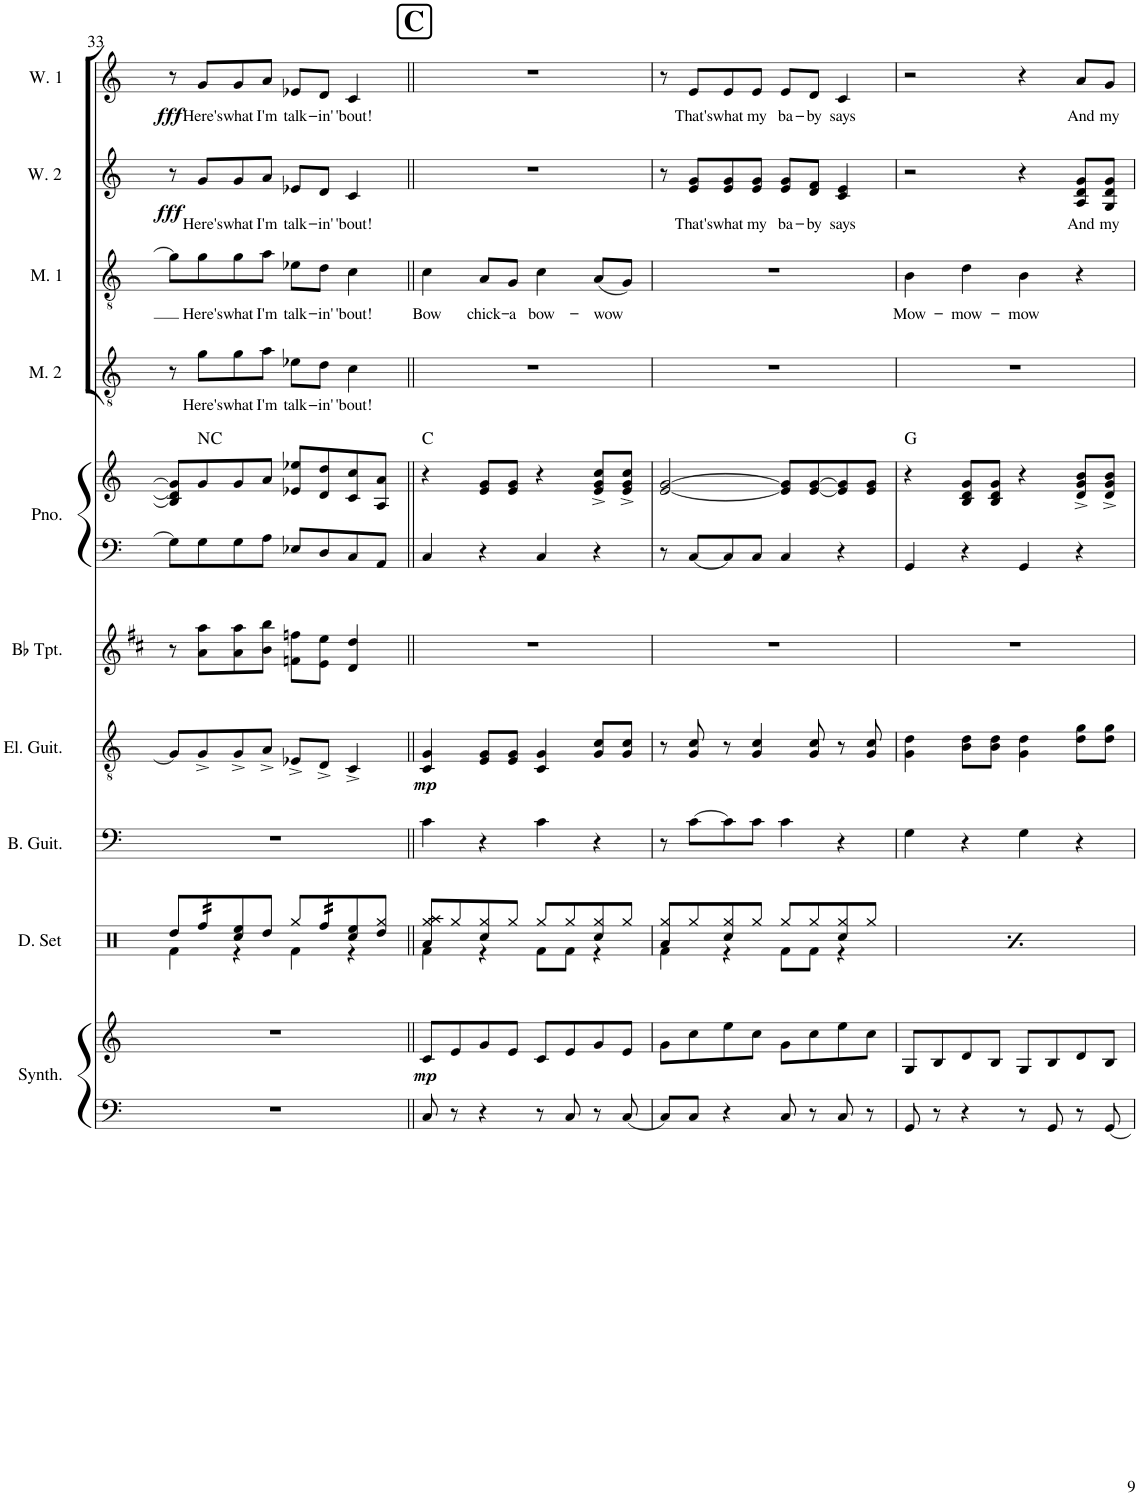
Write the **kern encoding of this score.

**kern	**kern	**dynam	**kern	**kern	**dynam	**kern	**kern	**kern	**harte	**kern	**text	**kern	**text	**kern	**text	**dynam	**kern	**text	**dynam
*part9	*part9	*part9	*part8	*part7	*part7	*part6	*part5	*part5	*part5	*part4	*part4	*part3	*part3	*part2	*part2	*part2	*part1	*part1	*part1
*staff11	*staff10	*staff10/11	*staff9	*staff8	*staff8	*staff7	*staff6	*staff5	*	*staff4	*staff4	*staff3	*staff3	*staff2	*staff2	*staff2	*staff1	*staff1	*staff1
*I"Brightness Synthesizer	*	*	*I"Bass Guitar	*I"Electric Guitar	*	*I"Bb Trumpet	*I"Piano	*	*	*I"Men 2	*	*I"Men 1	*	*I"Women 2	*	*	*I"Women 1	*	*
*I'Synth.	*	*	*I'B. Guit.	*I'El. Guit.	*	*I'Bb Tpt.	*I'Pno.	*	*	*I'M. 2	*	*I'M. 1	*	*I'W. 2	*	*	*I'W. 1	*	*
!!LO:PB:g=z
*clefF4	*clefG2	*	*clefF4	*clefGv2	*	*clefG2	*clefF4	*clefG2	*	*clefGv2	*	*clefGv2	*	*clefG2	*	*	*clefG2	*	*
*	*	*	*Trd7c12	*	*	*Trd1c2	*	*	*	*	*	*	*	*	*	*	*	*	*
*k[]	*k[]	*	*k[]	*k[]	*	*k[f#c#]	*k[]	*k[]	*	*k[]	*	*k[]	*	*k[]	*	*	*k[]	*	*
*M4/4	*M4/4	*	*M4/4	*M4/4	*	*M4/4	*M4/4	*M4/4	*	*M4/4	*	*M4/4	*	*M4/4	*	*	*M4/4	*	*
=33	=33	=33	=33	=33	=33	=33	=33	=33	=33	=33	=33	=33	=33	=33	=33	=33	=33	=33	=33
!	!	!	!	!	!	!	!	!	!	!	!	!	!	!	!	!LO:DY:b	!	!	!LO:DY:b
1r	1r	.	1r	8G/L]	.	8r	8G\L]	8B/] 8d/] 8g/]L	.	8r	.	8g\L]	.	8r	.	fff	8r	.	fff
!	!	!	!	!	!	!	!	!	!LO:H:kt=NC	!	!LO:LY:b	!	!LO:LY:b	!	!LO:LY:b	!	!	!LO:LY:b	!
.	.	.	.	8G^/	.	8a\ 8aa\L	8G\	8g/	N	8g\L	Here's	8g\	Here's	8g/L	Here's	.	8g/L	Here's	.
!	!	!	!	!	!	!	!	!	!	!	!LO:LY:b	!	!LO:LY:b	!	!LO:LY:b	!	!	!LO:LY:b	!
.	.	.	.	8G^/	.	8a\ 8aa\	8G\	8g/	.	8g\	what	8g\	what	8g/	what	.	8g/	what	.
!	!	!	!	!	!	!	!	!	!	!	!LO:LY:b	!	!LO:LY:b	!	!LO:LY:b	!	!	!LO:LY:b	!
.	.	.	.	8A^/J	.	8b\ 8bb\J	8A\J	8a/J	.	8a\J	I'm	8a\J	I'm	8a/J	I'm	.	8a/J	I'm	.
!	!	!	!	!	!	!	!	!	!	!	!LO:LY:b	!	!LO:LY:b	!	!LO:LY:b	!	!	!LO:LY:b	!
.	.	.	.	8E-X^/L	.	8fn\ 8ffn\L	8E-X/L	8e-X/ 8ee-X/L	.	8e-X\L	talk-	8e-X\L	talk-	8e-X/L	talk-	.	8e-X/L	talk-	.
!	!	!	!	!	!	!	!	!	!	!	!LO:LY:b	!	!LO:LY:b	!	!LO:LY:b	!	!	!LO:LY:b	!
.	.	.	.	8D^/J	.	8e\ 8ee\J	8D/	8d/ 8dd/	.	8d\J	-in'	8d\J	-in'	8d/J	-in'	.	8d/J	-in'	.
!	!	!	!	!	!	!	!	!	!	!	!LO:LY:b	!	!LO:LY:b	!	!LO:LY:b	!	!	!LO:LY:b	!
.	.	.	.	4C^/	.	4d/ 4dd/	8C/	8c/ 8cc/	.	4c\	'bout!	4c\	'bout!	4c/	'bout!	.	4c/	'bout!	.
.	.	.	.	.	.	.	8AA/J	8A/ 8a/J	.	.	.	.	.	.	.	.	.	.	.
!!LO:REH:place=s1:a:B:cj:fs=14:t=C
=34||	=34||	=34||	=34||	=34||	=34||	=34||	=34||	=34||	=34||	=34||	=34||	=34||	=34||	=34||	=34||	=34||	=34||	=34||	=34||
!	!	!LO:DY:b	!	!	!LO:DY:b	!	!	!	!	!	!	!	!LO:LY:b	!	!	!	!	!	!
8C/	8c/L	mp	4c\	4C/ 4G/	mp	1r	4C/	4r	C:maj	1r	.	4c\	Bow	1r	.	.	1r	.	.
8r	8e/	.	.	.	.	.	.	.	.	.	.	.	.	.	.	.	.	.	.
!	!	!	!	!	!	!	!	!	!	!	!	!	!LO:LY:b	!	!	!	!	!	!
4r	8g/	.	4r	8E/ 8G/L	.	.	4r	8e/ 8g/L	.	.	.	8A/L	chick-	.	.	.	.	.	.
!	!	!	!	!	!	!	!	!	!	!	!	!	!LO:LY:b	!	!	!	!	!	!
.	8e/J	.	.	8E/ 8G/J	.	.	.	8e/ 8g/J	.	.	.	8G/J	-a	.	.	.	.	.	.
!	!	!	!	!	!	!	!	!	!	!	!	!	!LO:LY:b	!	!	!	!	!	!
8r	8c/L	.	4c\	4C/ 4G/	.	.	4C/	4r	.	.	.	4c\	bow-	.	.	.	.	.	.
8C/	8e/	.	.	.	.	.	.	.	.	.	.	.	.	.	.	.	.	.	.
!	!	!	!	!	!	!	!	!	!	!	!	!	!LO:LY:b	!	!	!	!	!	!
8r	8g/	.	4r	8G/ 8c/L	.	.	4r	8e/^ 8g/^ 8cc/^L	.	.	.	(8A/L	-wow	.	.	.	.	.	.
[8C/	8e/J	.	.	8G/ 8c/J	.	.	.	8e/^ 8g/^ 8cc/^J	.	.	.	8G/J)	.	.	.	.	.	.	.
=35	=35	=35	=35	=35	=35	=35	=35	=35	=35	=35	=35	=35	=35	=35	=35	=35	=35	=35	=35
8C/L]	8g\L	.	8r	8r	.	1r	8r	[2e/ [2g/	.	1r	.	1r	.	8r	.	.	8r	.	.
!	!	!	!	!	!	!	!	!	!	!	!	!	!	!	!LO:LY:b	!	!	!LO:LY:b	!
8C/J	8cc\	.	[8c\L	8G/ 8c/	.	.	[8C/L	.	.	.	.	.	.	8e/ 8g/L	That's	.	8e/L	That's	.
!	!	!	!	!	!	!	!	!	!	!	!	!	!	!	!LO:LY:b	!	!	!LO:LY:b	!
4r	8ee\	.	8c\]	8r	.	.	8C/]	.	.	.	.	.	.	8e/ 8g/	what	.	8e/	what	.
!	!	!	!	!	!	!	!	!	!	!	!	!	!	!	!LO:LY:b	!	!	!LO:LY:b	!
.	8cc\J	.	8c\J	4G/ 4c/	.	.	8C/J	.	.	.	.	.	.	8e/ 8g/J	my	.	8e/J	my	.
!	!	!	!	!	!	!	!	!	!	!	!	!	!	!	!LO:LY:b	!	!	!LO:LY:b	!
8C/	8g\L	.	4c\	.	.	.	4C/	8e/] 8g/]L	.	.	.	.	.	8e/ 8g/L	ba-	.	8e/L	ba-	.
!	!	!	!	!	!	!	!	!	!	!	!	!	!	!	!LO:LY:b	!	!	!LO:LY:b	!
8r	8cc\	.	.	8G/ 8c/	.	.	.	[8e/ [8g/	.	.	.	.	.	8d/ 8f/J	-by	.	8d/J	-by	.
!	!	!	!	!	!	!	!	!	!	!	!	!	!	!	!LO:LY:b	!	!	!LO:LY:b	!
8C/	8ee\	.	4r	8r	.	.	4r	8e/] 8g/]	.	.	.	.	.	4c/ 4e/	says	.	4c/	says	.
8r	8cc\J	.	.	8G/ 8c/	.	.	.	8e/ 8g/J	.	.	.	.	.	.	.	.	.	.	.
=36	=36	=36	=36	=36	=36	=36	=36	=36	=36	=36	=36	=36	=36	=36	=36	=36	=36	=36	=36
!	!	!	!	!	!	!	!	!	!	!	!	!	!LO:LY:b	!	!	!	!	!	!
8GG/	8G/L	.	4G\	4G\ 4d\	.	1r	4GG/	4r	G:maj	1r	.	4B\	Mow-	2r	.	.	2r	.	.
8r	8B/	.	.	.	.	.	.	.	.	.	.	.	.	.	.	.	.	.	.
!	!	!	!	!	!	!	!	!	!	!	!	!	!LO:LY:b	!	!	!	!	!	!
4r	8d/	.	4r	8B\ 8d\L	.	.	4r	8B/ 8d/ 8g/L	.	.	.	4d\	-mow-	.	.	.	.	.	.
.	8B/J	.	.	8B\ 8d\J	.	.	.	8B/ 8d/ 8g/J	.	.	.	.	.	.	.	.	.	.	.
!	!	!	!	!	!	!	!	!	!	!	!	!	!LO:LY:b	!	!	!	!	!	!
8r	8G/L	.	4G\	4G\ 4d\	.	.	4GG/	4r	.	.	.	4B\	-mow	4r	.	.	4r	.	.
8GG/	8B/	.	.	.	.	.	.	.	.	.	.	.	.	.	.	.	.	.	.
!	!	!	!	!	!	!	!	!	!	!	!	!	!	!	!LO:LY:b	!	!	!LO:LY:b	!
8r	8d/	.	4r	8d\ 8g\L	.	.	4r	8d/^ 8g/^ 8b/^L	.	.	.	4r	.	8A/ 8d/ 8g/L	And	.	8a/L	And	.
!	!	!	!	!	!	!	!	!	!	!	!	!	!	!	!LO:LY:b	!	!	!LO:LY:b	!
[8GG/	8B/J	.	.	8d\ 8g\J	.	.	.	8d/^ 8g/^ 8b/^J	.	.	.	.	.	8G/ 8d/ 8g/J	my	.	8g/J	my	.
=	=	=	=	=	=	=	=	=	=	=	=	=	=	=	=	=	=	=	=
*-	*-	*-	*-	*-	*-	*-	*-	*-	*-	*-	*-	*-	*-	*-	*-	*-	*-	*-	*-
